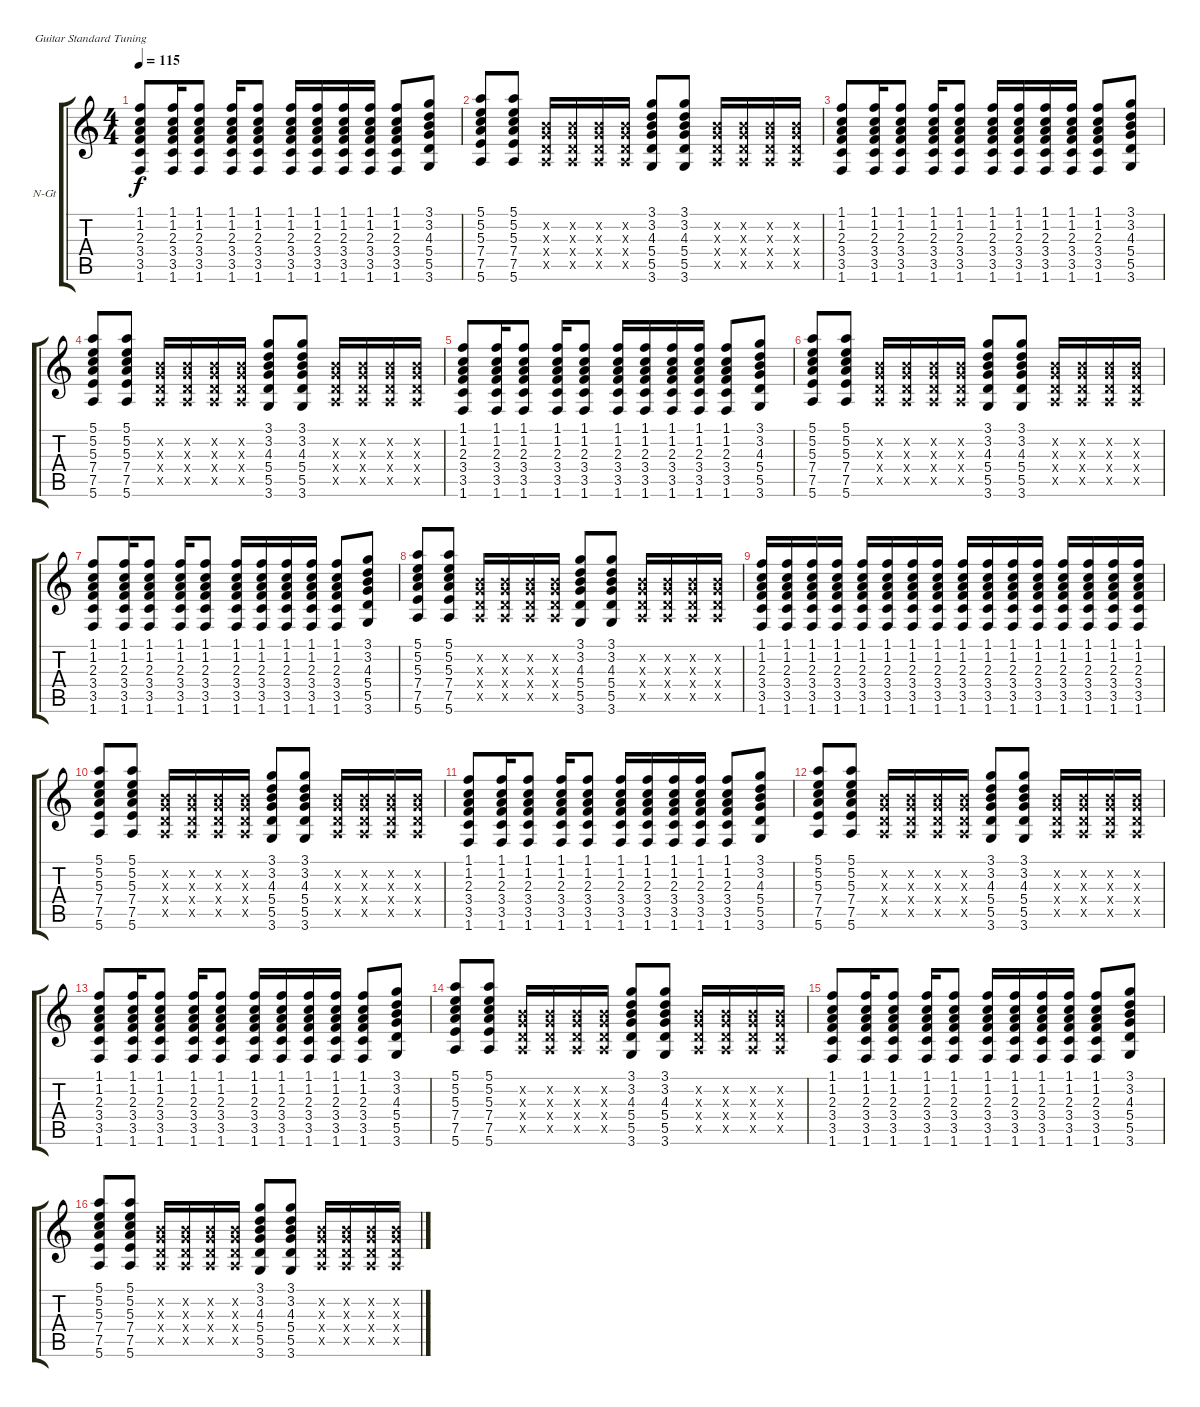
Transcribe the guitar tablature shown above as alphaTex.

\bracketExtendMode groupsimilarinstruments
\firstSystemTrackNameOrientation horizontal
\otherSystemsTrackNameOrientation horizontal
\track ("Gabriela" "N-Gt") {instrument acousticguitarnylon}
\staff {score tabs}
\tuning (E4 B3 G3 D3 A2 E2)
\ts (4 4)
\tempo 115
\clef g2
\ks c
(1.1 1.2 2.3 3.4 3.5 1.6).8{dy f} (1.1 1.2 2.3 3.4 3.5 1.6).16 (1.1 1.2 2.3 3.4 3.5 1.6).8 (1.1 1.2 2.3 3.4 3.5 1.6).16 (1.1 1.2 2.3 3.4 3.5 1.6).8 (1.1 1.2 2.3 3.4 3.5 1.6).16 (1.1 1.2 2.3 3.4 3.5 1.6).16 (1.1 1.2 2.3 3.4 3.5 1.6).16 (1.1 1.2 2.3 3.4 3.5 1.6).16 (1.1 1.2 2.3 3.4 3.5 1.6).8 (3.1 3.2 4.3 5.4 5.5 3.6).8 |
(5.1 5.2 5.3 7.4 7.5 5.6).8 (5.1 5.2 5.3 7.4 7.5 5.6).8 (0.2{x} 0.3{x} 0.4{x} 0.5{x}).16 (0.2{x} 0.3{x} 0.4{x} 0.5{x}).16 (0.2{x} 0.3{x} 0.4{x} 0.5{x}).16 (0.2{x} 0.3{x} 0.4{x} 0.5{x}).16 (3.1 3.2 4.3 5.4 5.5 3.6).8 (3.1 3.2 4.3 5.4 5.5 3.6).8 (0.2{x} 0.3{x} 0.4{x} 0.5{x}).16 (0.2{x} 0.3{x} 0.4{x} 0.5{x}).16 (0.2{x} 0.3{x} 0.4{x} 0.5{x}).16 (0.2{x} 0.3{x} 0.4{x} 0.5{x}).16 |
(1.1 1.2 2.3 3.4 3.5 1.6).8 (1.1 1.2 2.3 3.4 3.5 1.6).16 (1.1 1.2 2.3 3.4 3.5 1.6).8 (1.1 1.2 2.3 3.4 3.5 1.6).16 (1.1 1.2 2.3 3.4 3.5 1.6).8 (1.1 1.2 2.3 3.4 3.5 1.6).16 (1.1 1.2 2.3 3.4 3.5 1.6).16 (1.1 1.2 2.3 3.4 3.5 1.6).16 (1.1 1.2 2.3 3.4 3.5 1.6).16 (1.1 1.2 2.3 3.4 3.5 1.6).8 (3.1 3.2 4.3 5.4 5.5 3.6).8 |
(5.1 5.2 5.3 7.4 7.5 5.6).8 (5.1 5.2 5.3 7.4 7.5 5.6).8 (0.2{x} 0.3{x} 0.4{x} 0.5{x}).16 (0.2{x} 0.3{x} 0.4{x} 0.5{x}).16 (0.2{x} 0.3{x} 0.4{x} 0.5{x}).16 (0.2{x} 0.3{x} 0.4{x} 0.5{x}).16 (3.1 3.2 4.3 5.4 5.5 3.6).8 (3.1 3.2 4.3 5.4 5.5 3.6).8 (0.2{x} 0.3{x} 0.4{x} 0.5{x}).16 (0.2{x} 0.3{x} 0.4{x} 0.5{x}).16 (0.2{x} 0.3{x} 0.4{x} 0.5{x}).16 (0.2{x} 0.3{x} 0.4{x} 0.5{x}).16 |
(1.1 1.2 2.3 3.4 3.5 1.6).8 (1.1 1.2 2.3 3.4 3.5 1.6).16 (1.1 1.2 2.3 3.4 3.5 1.6).8 (1.1 1.2 2.3 3.4 3.5 1.6).16 (1.1 1.2 2.3 3.4 3.5 1.6).8 (1.1 1.2 2.3 3.4 3.5 1.6).16 (1.1 1.2 2.3 3.4 3.5 1.6).16 (1.1 1.2 2.3 3.4 3.5 1.6).16 (1.1 1.2 2.3 3.4 3.5 1.6).16 (1.1 1.2 2.3 3.4 3.5 1.6).8 (3.1 3.2 4.3 5.4 5.5 3.6).8 |
(5.1 5.2 5.3 7.4 7.5 5.6).8 (5.1 5.2 5.3 7.4 7.5 5.6).8 (0.2{x} 0.3{x} 0.4{x} 0.5{x}).16 (0.2{x} 0.3{x} 0.4{x} 0.5{x}).16 (0.2{x} 0.3{x} 0.4{x} 0.5{x}).16 (0.2{x} 0.3{x} 0.4{x} 0.5{x}).16 (3.1 3.2 4.3 5.4 5.5 3.6).8 (3.1 3.2 4.3 5.4 5.5 3.6).8 (0.2{x} 0.3{x} 0.4{x} 0.5{x}).16 (0.2{x} 0.3{x} 0.4{x} 0.5{x}).16 (0.2{x} 0.3{x} 0.4{x} 0.5{x}).16 (0.2{x} 0.3{x} 0.4{x} 0.5{x}).16 |
(1.1 1.2 2.3 3.4 3.5 1.6).8 (1.1 1.2 2.3 3.4 3.5 1.6).16 (1.1 1.2 2.3 3.4 3.5 1.6).8 (1.1 1.2 2.3 3.4 3.5 1.6).16 (1.1 1.2 2.3 3.4 3.5 1.6).8 (1.1 1.2 2.3 3.4 3.5 1.6).16 (1.1 1.2 2.3 3.4 3.5 1.6).16 (1.1 1.2 2.3 3.4 3.5 1.6).16 (1.1 1.2 2.3 3.4 3.5 1.6).16 (1.1 1.2 2.3 3.4 3.5 1.6).8 (3.1 3.2 4.3 5.4 5.5 3.6).8 |
(5.1 5.2 5.3 7.4 7.5 5.6).8 (5.1 5.2 5.3 7.4 7.5 5.6).8 (0.2{x} 0.3{x} 0.4{x} 0.5{x}).16 (0.2{x} 0.3{x} 0.4{x} 0.5{x}).16 (0.2{x} 0.3{x} 0.4{x} 0.5{x}).16 (0.2{x} 0.3{x} 0.4{x} 0.5{x}).16 (3.1 3.2 4.3 5.4 5.5 3.6).8 (3.1 3.2 4.3 5.4 5.5 3.6).8 (0.2{x} 0.3{x} 0.4{x} 0.5{x}).16 (0.2{x} 0.3{x} 0.4{x} 0.5{x}).16 (0.2{x} 0.3{x} 0.4{x} 0.5{x}).16 (0.2{x} 0.3{x} 0.4{x} 0.5{x}).16 |
(1.1 1.2 2.3 3.4 3.5 1.6).16 (1.1 1.2 2.3 3.4 3.5 1.6).16 (1.1 1.2 2.3 3.4 3.5 1.6).16 (1.1 1.2 2.3 3.4 3.5 1.6).16 (1.1 1.2 2.3 3.4 3.5 1.6).16 (1.1 1.2 2.3 3.4 3.5 1.6).16 (1.1 1.2 2.3 3.4 3.5 1.6).16 (1.1 1.2 2.3 3.4 3.5 1.6).16 (1.1 1.2 2.3 3.4 3.5 1.6).16 (1.1 1.2 2.3 3.4 3.5 1.6).16 (1.1 1.2 2.3 3.4 3.5 1.6).16 (1.1 1.2 2.3 3.4 3.5 1.6).16 (1.1 1.2 2.3 3.4 3.5 1.6).16 (1.1 1.2 2.3 3.4 3.5 1.6).16 (1.1 1.2 2.3 3.4 3.5 1.6).16 (1.1 1.2 2.3 3.4 3.5 1.6).16 |
(5.1 5.2 5.3 7.4 7.5 5.6).8 (5.1 5.2 5.3 7.4 7.5 5.6).8 (0.2{x} 0.3{x} 0.4{x} 0.5{x}).16 (0.2{x} 0.3{x} 0.4{x} 0.5{x}).16 (0.2{x} 0.3{x} 0.4{x} 0.5{x}).16 (0.2{x} 0.3{x} 0.4{x} 0.5{x}).16 (3.1 3.2 4.3 5.4 5.5 3.6).8 (3.1 3.2 4.3 5.4 5.5 3.6).8 (0.2{x} 0.3{x} 0.4{x} 0.5{x}).16 (0.2{x} 0.3{x} 0.4{x} 0.5{x}).16 (0.2{x} 0.3{x} 0.4{x} 0.5{x}).16 (0.2{x} 0.3{x} 0.4{x} 0.5{x}).16 |
(1.1 1.2 2.3 3.4 3.5 1.6).8 (1.1 1.2 2.3 3.4 3.5 1.6).16 (1.1 1.2 2.3 3.4 3.5 1.6).8 (1.1 1.2 2.3 3.4 3.5 1.6).16 (1.1 1.2 2.3 3.4 3.5 1.6).8 (1.1 1.2 2.3 3.4 3.5 1.6).16 (1.1 1.2 2.3 3.4 3.5 1.6).16 (1.1 1.2 2.3 3.4 3.5 1.6).16 (1.1 1.2 2.3 3.4 3.5 1.6).16 (1.1 1.2 2.3 3.4 3.5 1.6).8 (3.1 3.2 4.3 5.4 5.5 3.6).8 |
(5.1 5.2 5.3 7.4 7.5 5.6).8 (5.1 5.2 5.3 7.4 7.5 5.6).8 (0.2{x} 0.3{x} 0.4{x} 0.5{x}).16 (0.2{x} 0.3{x} 0.4{x} 0.5{x}).16 (0.2{x} 0.3{x} 0.4{x} 0.5{x}).16 (0.2{x} 0.3{x} 0.4{x} 0.5{x}).16 (3.1 3.2 4.3 5.4 5.5 3.6).8 (3.1 3.2 4.3 5.4 5.5 3.6).8 (0.2{x} 0.3{x} 0.4{x} 0.5{x}).16 (0.2{x} 0.3{x} 0.4{x} 0.5{x}).16 (0.2{x} 0.3{x} 0.4{x} 0.5{x}).16 (0.2{x} 0.3{x} 0.4{x} 0.5{x}).16 |
(1.1 1.2 2.3 3.4 3.5 1.6).8 (1.1 1.2 2.3 3.4 3.5 1.6).16 (1.1 1.2 2.3 3.4 3.5 1.6).8 (1.1 1.2 2.3 3.4 3.5 1.6).16 (1.1 1.2 2.3 3.4 3.5 1.6).8 (1.1 1.2 2.3 3.4 3.5 1.6).16 (1.1 1.2 2.3 3.4 3.5 1.6).16 (1.1 1.2 2.3 3.4 3.5 1.6).16 (1.1 1.2 2.3 3.4 3.5 1.6).16 (1.1 1.2 2.3 3.4 3.5 1.6).8 (3.1 3.2 4.3 5.4 5.5 3.6).8 |
(5.1 5.2 5.3 7.4 7.5 5.6).8 (5.1 5.2 5.3 7.4 7.5 5.6).8 (0.2{x} 0.3{x} 0.4{x} 0.5{x}).16 (0.2{x} 0.3{x} 0.4{x} 0.5{x}).16 (0.2{x} 0.3{x} 0.4{x} 0.5{x}).16 (0.2{x} 0.3{x} 0.4{x} 0.5{x}).16 (3.1 3.2 4.3 5.4 5.5 3.6).8 (3.1 3.2 4.3 5.4 5.5 3.6).8 (0.2{x} 0.3{x} 0.4{x} 0.5{x}).16 (0.2{x} 0.3{x} 0.4{x} 0.5{x}).16 (0.2{x} 0.3{x} 0.4{x} 0.5{x}).16 (0.2{x} 0.3{x} 0.4{x} 0.5{x}).16 |
(1.1 1.2 2.3 3.4 3.5 1.6).8 (1.1 1.2 2.3 3.4 3.5 1.6).16 (1.1 1.2 2.3 3.4 3.5 1.6).8 (1.1 1.2 2.3 3.4 3.5 1.6).16 (1.1 1.2 2.3 3.4 3.5 1.6).8 (1.1 1.2 2.3 3.4 3.5 1.6).16 (1.1 1.2 2.3 3.4 3.5 1.6).16 (1.1 1.2 2.3 3.4 3.5 1.6).16 (1.1 1.2 2.3 3.4 3.5 1.6).16 (1.1 1.2 2.3 3.4 3.5 1.6).8 (3.1 3.2 4.3 5.4 5.5 3.6).8 |
(5.1 5.2 5.3 7.4 7.5 5.6).8 (5.1 5.2 5.3 7.4 7.5 5.6).8 (0.2{x} 0.3{x} 0.4{x} 0.5{x}).16 (0.2{x} 0.3{x} 0.4{x} 0.5{x}).16 (0.2{x} 0.3{x} 0.4{x} 0.5{x}).16 (0.2{x} 0.3{x} 0.4{x} 0.5{x}).16 (3.1 3.2 4.3 5.4 5.5 3.6).8 (3.1 3.2 4.3 5.4 5.5 3.6).8 (0.2{x} 0.3{x} 0.4{x} 0.5{x}).16 (0.2{x} 0.3{x} 0.4{x} 0.5{x}).16 (0.2{x} 0.3{x} 0.4{x} 0.5{x}).16 (0.2{x} 0.3{x} 0.4{x} 0.5{x}).16
